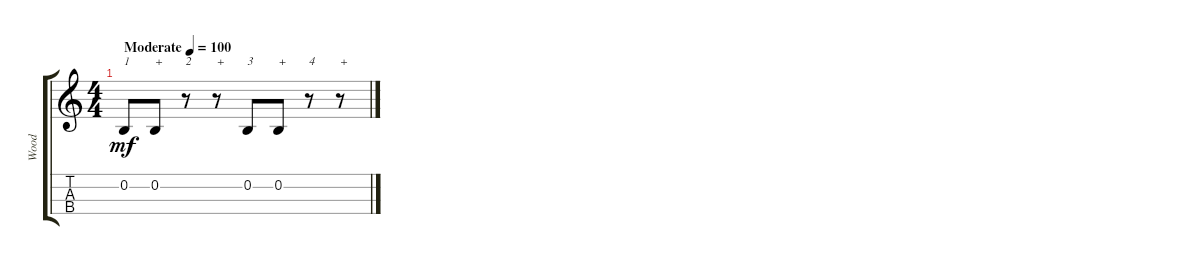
\track ("Wood" "Wood") {instrument woodblock}
\staff {score tabs}
\tuning (E4 B3 G3 D3) {hide}
\ts (4 4)
\tempo (100 "Moderate")
\clef g2
\ks c
0.2.8{txt "1" dy mf instrument woodblock} 0.2.8{txt "+"} r.8{txt "2"} r.8{txt "+"} 0.2.8{txt "3"} 0.2.8{txt "+"} r.8{txt "4"} r.8{txt "+"}
